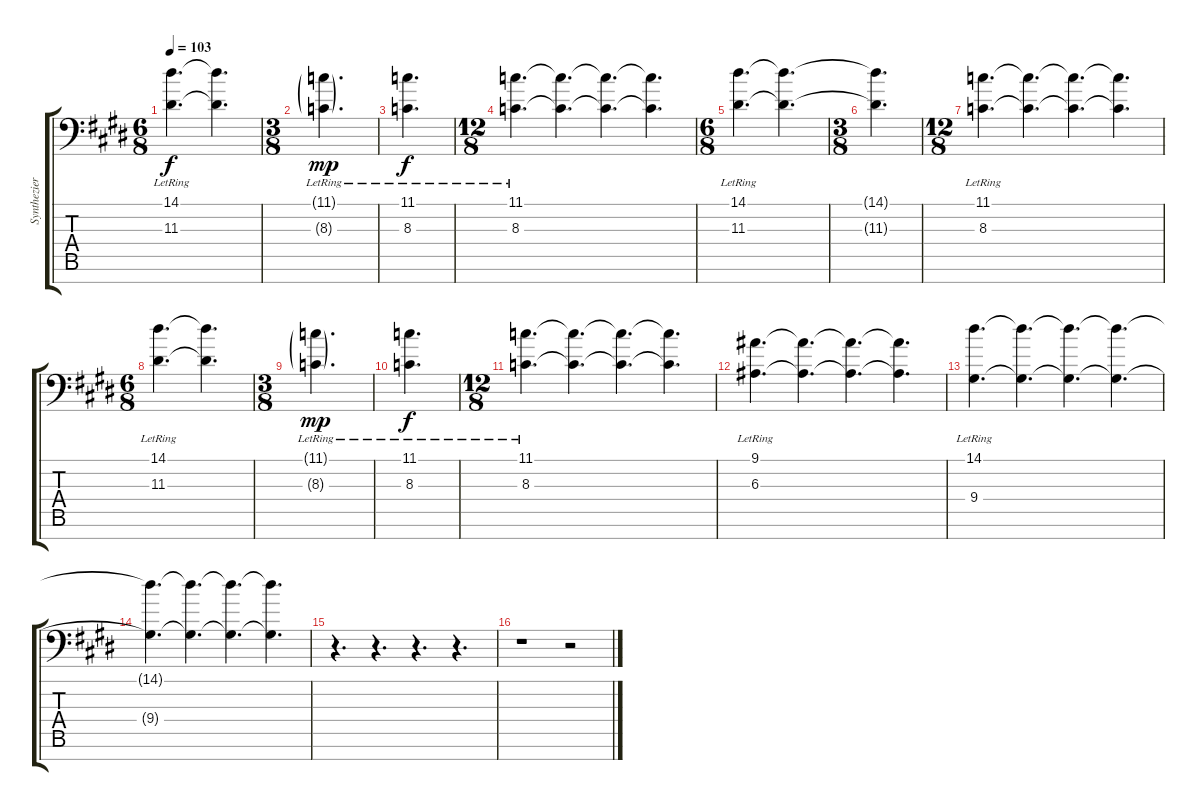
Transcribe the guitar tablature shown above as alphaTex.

\track ("Synthezier" "Synthezier") {instrument lead6voice}
\staff {score tabs}
\tuning (Db4 Ab3 E3 B2 Gb2 Db2 Ab1) {hide}
\ts (6 8)
\tempo 103
\clef f4
\ks e
(14.1{lr} 11.3{lr}).4{d dy f} (14.1{t} 11.3{t}).4{d} |
\ts (3 8)
\ks c#minor
(11.1{g lr} 8.3{g lr}).4{d dy mp} |
(11.1{lr} 8.3{lr}).4{d dy f} |
\ts (12 8)
(11.1{lr} 8.3{lr}).4{d} (11.1{t} 8.3{t}).4{d} (11.1{t} 8.3{t}).4{d} (11.1{t} 8.3{t}).4{d} |
\ts (6 8)
\ks e
(14.1{lr} 11.3{lr}).4{d} (14.1{t} 11.3{t}).4{d} |
\ts (3 8)
\ks c#minor
(14.1{t} 11.3{t}).4{d} |
\ts (12 8)
(11.1{lr} 8.3{lr}).4{d} (11.1{t} 8.3{t}).4{d} (11.1{t} 8.3{t}).4{d} (11.1{t} 8.3{t}).4{d} |
\ts (6 8)
\ks e
(14.1{lr} 11.3{lr}).4{d} (14.1{t} 11.3{t}).4{d} |
\ts (3 8)
\ks c#minor
(11.1{g lr} 8.3{g lr}).4{d dy mp} |
(11.1{lr} 8.3{lr}).4{d dy f} |
\ts (12 8)
(11.1{lr} 8.3{lr}).4{d} (11.1{t} 8.3{t}).4{d} (11.1{t} 8.3{t}).4{d} (11.1{t} 8.3{t}).4{d} |
\ks e
(9.1{lr} 6.3{lr}).4{d} (9.1{t} 6.3{t}).4{d} (9.1{t} 6.3{t}).4{d} (9.1{t} 6.3{t}).4{d} |
\ks c#minor
(14.1{lr} 9.4{lr}).4{d} (14.1{t} 9.4{t}).4{d} (14.1{t} 9.4{t}).4{d} (14.1{t} 9.4{t}).4{d} |
\ks e
(14.1{t} 9.4{t}).4{d} (14.1{t} 9.4{t}).4{d} (14.1{t} 9.4{t}).4{d} (14.1{t} 9.4{t}).4{d} |
\ks c#minor
r.4{d} r.4{d} r.4{d} r.4{d} |
\ks e
r.1 r.2
